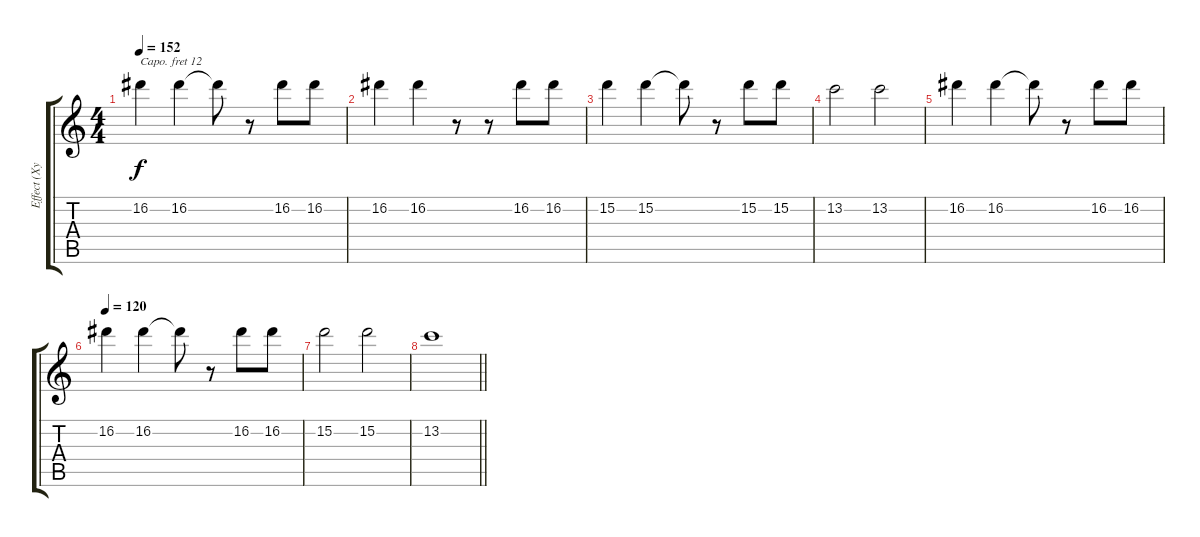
\track ("Effect (Xylophone)(synth)" "Effect (Xy") {instrument marimba}
\staff {score tabs}
\capo 12
\tuning (E4 B3 G3 D3 A2 E2) {hide}
\ts (4 4)
\tempo 152
\clef g2
\ks c
16.2.4{dy f} 16.2.4 16.2{t}.8 r.8 16.2.8 16.2.8 |
16.2.4 16.2.4 r.8 r.8 16.2.8 16.2.8 |
15.2.4 15.2.4 15.2{t}.8 r.8 15.2.8 15.2.8 |
13.2.2 13.2.2 |
16.2.4 16.2.4 16.2{t}.8 r.8 16.2.8 16.2.8 |
\tempo 120
16.2.4 16.2.4 16.2{t}.8 r.8 16.2.8 16.2.8 |
15.2.2 15.2.2 |
\barLineRight lightlight
13.2.1
